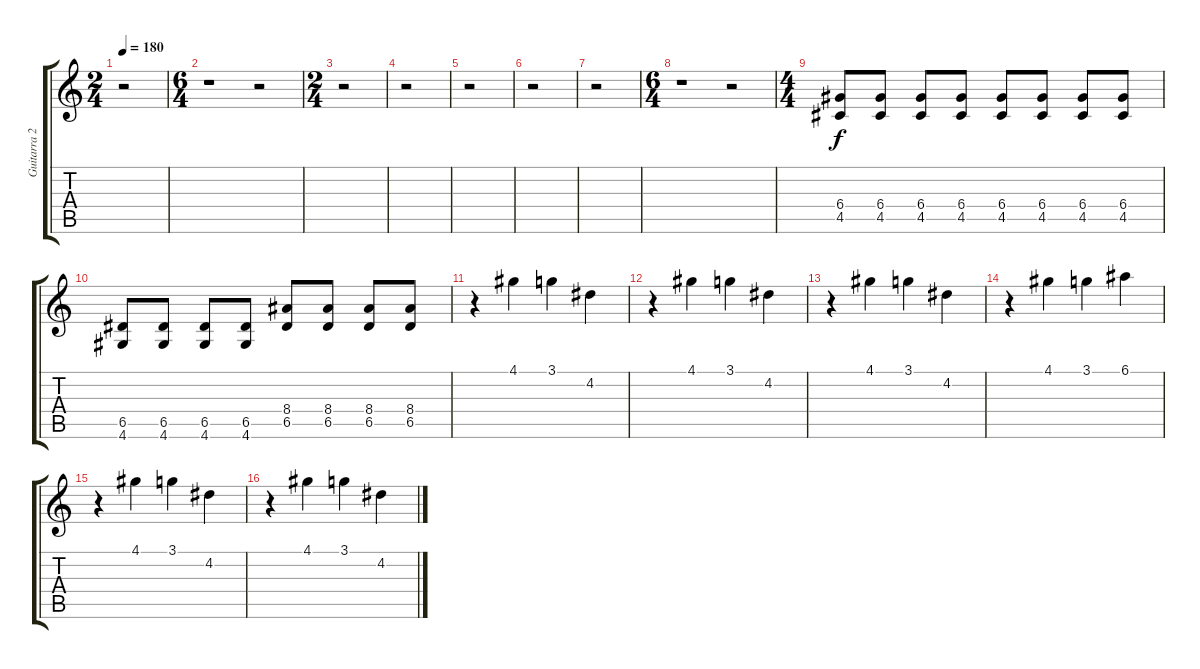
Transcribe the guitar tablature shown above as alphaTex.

\track ("Guitarra 2" "Guitarra 2") {instrument distortionguitar}
\staff {score tabs}
\tuning (E4 B3 G3 D3 A2 E2) {hide}
\ts (2 4)
\tempo 180
\clef g2
\ks c
r.2{dy f instrument distortionguitar} |
\ts (6 4)
r.1 r.2 |
\ts (2 4)
r.2 |
r.2 |
r.2 |
r.2 |
r.2 |
\ts (6 4)
r.1 r.2 |
\ts (4 4)
(6.4 4.5).8 (6.4 4.5).8 (6.4 4.5).8 (6.4 4.5).8 (6.4 4.5).8 (6.4 4.5).8 (6.4 4.5).8 (6.4 4.5).8 |
(6.5 4.6).8 (6.5 4.6).8 (6.5 4.6).8 (6.5 4.6).8 (8.4 6.5).8 (8.4 6.5).8 (8.4 6.5).8 (8.4 6.5).8 |
r.4 4.1.4 3.1.4 4.2.4 |
r.4 4.1.4 3.1.4 4.2.4 |
r.4 4.1.4 3.1.4 4.2.4 |
r.4 4.1.4 3.1.4 6.1.4 |
r.4 4.1.4 3.1.4 4.2.4 |
r.4 4.1.4 3.1.4 4.2.4
